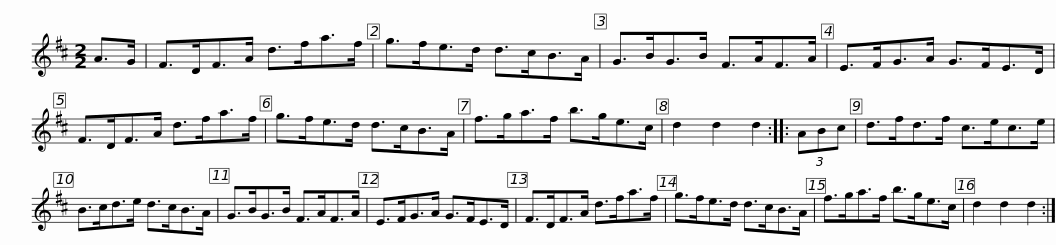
X:1
L:1/8
M:2/2
I:linebreak $
K:D
V:1 treble
V:1
 A>G | F>DF>A d>fa>f | g>fe>d d>cB>A | G>BG>B F>AF>A | E>FG>A G>FE>D |$ %5
 F>DF>A d>fa>f | g>fe>d d>cB>A | f>ga>f b>ge>c | d2 d2 d2 :: (3ABc |$ %10
 d>fd>f c>ec>e | B>cd>e d>cB>A | G>BG>B F>AF>A | E>FG>A G>FE>D |$ F>DF>A d>fa>f | %15
 g>fe>d d>cB>A | f>ga>f b>ge>c | d2 d2 d2 :| %18
